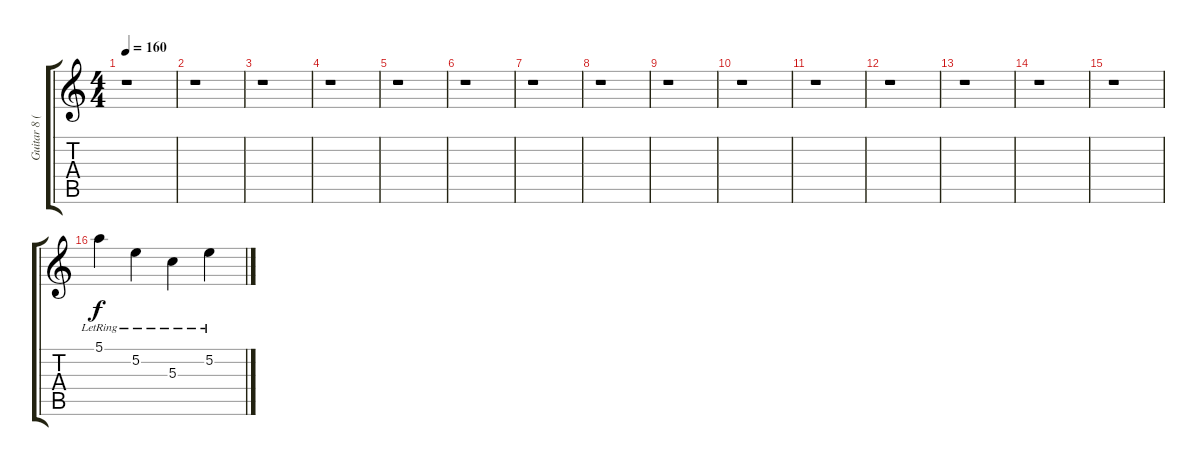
\track ("Guitar 8 (acoustic)" "Guitar 8 (") {instrument acousticguitarsteel}
\staff {score tabs}
\tuning (E4 B3 G3 D3 A2 E2) {hide}
\ts (4 4)
\tempo 160
\clef g2
\ks c
r.1{dy f} |
r.1 |
r.1 |
r.1 |
r.1 |
r.1 |
r.1 |
r.1 |
r.1 |
r.1 |
r.1 |
r.1 |
r.1 |
r.1 |
r.1 |
5.1{lr}.4 5.2{lr}.4 5.3{lr}.4 5.2{lr}.4
